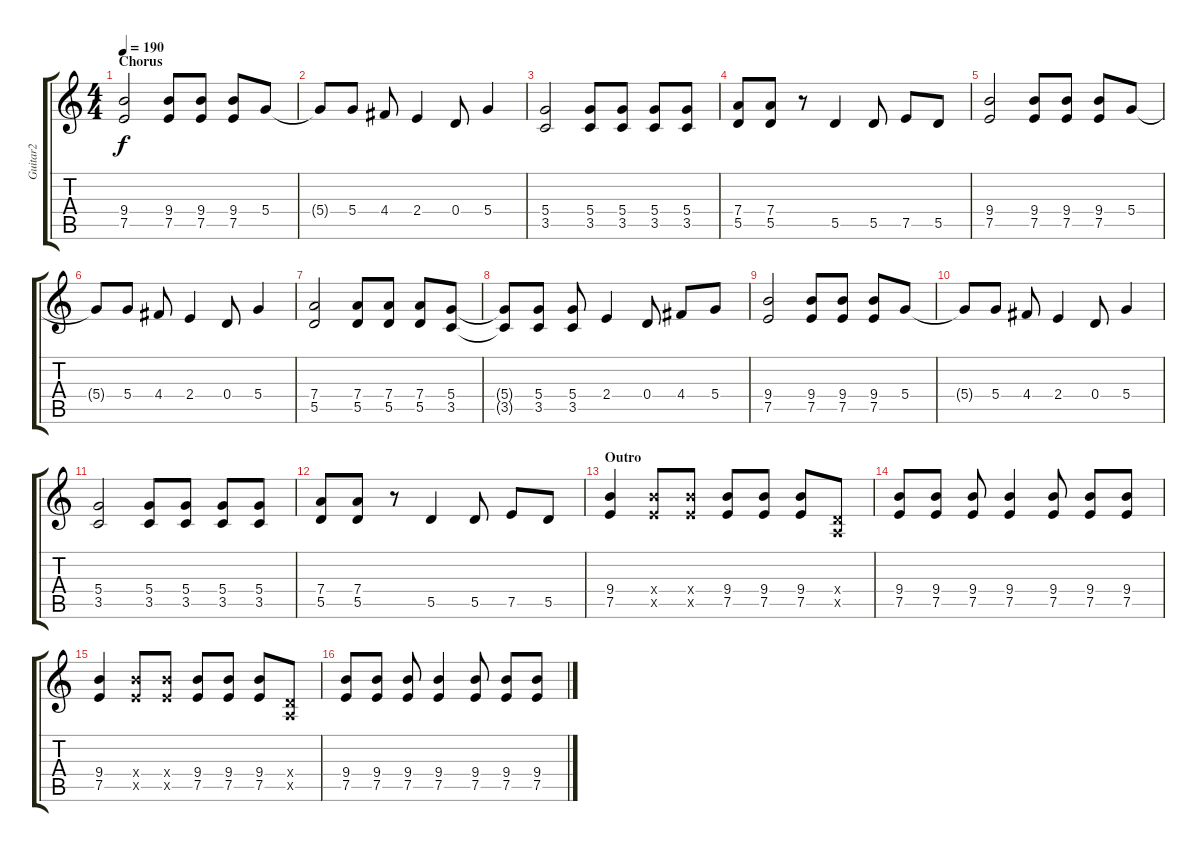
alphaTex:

\track ("Guitar2" "Guitar2") {instrument distortionguitar}
\staff {score tabs}
\tuning (E4 B3 G3 D3 A2 E2) {hide}
\ts (4 4)
\section ("" "Chorus")
\tempo 190
\clef g2
\ks c
(9.4 7.5).2{dy f} (9.4 7.5).8 (9.4 7.5).8 (9.4 7.5).8 5.4.8 |
5.4{t}.8 5.4.8 4.4.8 2.4.4 0.4.8 5.4.4 |
(5.4 3.5).2 (5.4 3.5).8 (5.4 3.5).8 (5.4 3.5).8 (5.4 3.5).8 |
(7.4 5.5).8 (7.4 5.5).8 r.8 5.5.4 5.5.8 7.5.8 5.5.8 |
(9.4 7.5).2 (9.4 7.5).8 (9.4 7.5).8 (9.4 7.5).8 5.4.8 |
5.4{t}.8 5.4.8 4.4.8 2.4.4 0.4.8 5.4.4 |
(7.4 5.5).2 (7.4 5.5).8 (7.4 5.5).8 (7.4 5.5).8 (5.4 3.5).8 |
(5.4{t} 3.5{t}).8 (5.4 3.5).8 (5.4 3.5).8 2.4.4 0.4.8 4.4.8 5.4.8 |
(9.4 7.5).2 (9.4 7.5).8 (9.4 7.5).8 (9.4 7.5).8 5.4.8 |
5.4{t}.8 5.4.8 4.4.8 2.4.4 0.4.8 5.4.4 |
(5.4 3.5).2 (5.4 3.5).8 (5.4 3.5).8 (5.4 3.5).8 (5.4 3.5).8 |
(7.4 5.5).8 (7.4 5.5).8 r.8 5.5.4 5.5.8 7.5.8 5.5.8 |
\section ("" "Outro")
(9.4 7.5).4 (9.4{x} 7.5{x}).8 (9.4{x} 7.5{x}).8 (9.4 7.5).8 (9.4 7.5).8 (9.4 7.5).8 (0.4{x} 0.5{x}).8 |
(9.4 7.5).8 (9.4 7.5).8 (9.4 7.5).8 (9.4 7.5).4 (9.4 7.5).8 (9.4 7.5).8 (9.4 7.5).8 |
(9.4 7.5).4 (9.4{x} 7.5{x}).8 (9.4{x} 7.5{x}).8 (9.4 7.5).8 (9.4 7.5).8 (9.4 7.5).8 (0.4{x} 0.5{x}).8 |
(9.4 7.5).8 (9.4 7.5).8 (9.4 7.5).8 (9.4 7.5).4 (9.4 7.5).8 (9.4 7.5).8 (9.4 7.5).8
